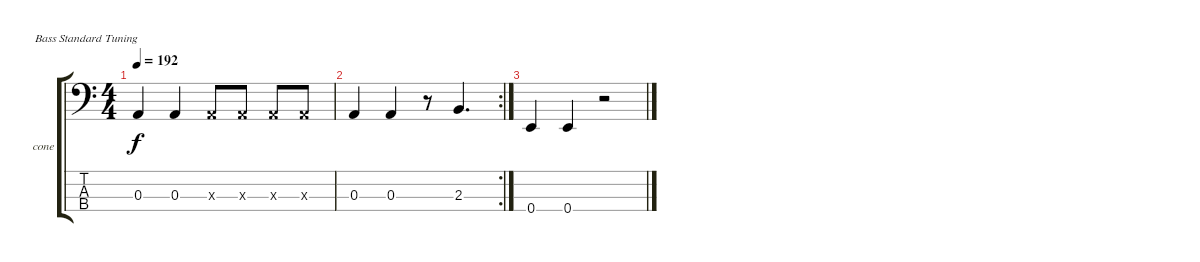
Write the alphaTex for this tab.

\defaultSystemsLayout 4
\bracketExtendMode groupsimilarinstruments
\firstSystemTrackNameOrientation horizontal
\otherSystemsTrackNameOrientation horizontal
\track ("Jason McCaslin" "cone") {instrument electricbassfinger}
\staff {score tabs}
\tuning (G2 D2 A1 E1)
\ts (4 4)
\tempo 192
\clef f4
\ks c
0.3.4{dy f} 0.3.4 0.3{x}.8 0.3{x}.8 0.3{x}.8 0.3{x}.8 |
\rc 2
0.3.4 0.3.4 r.8 2.3.4{d} |
0.4.4 0.4.4 r.2
